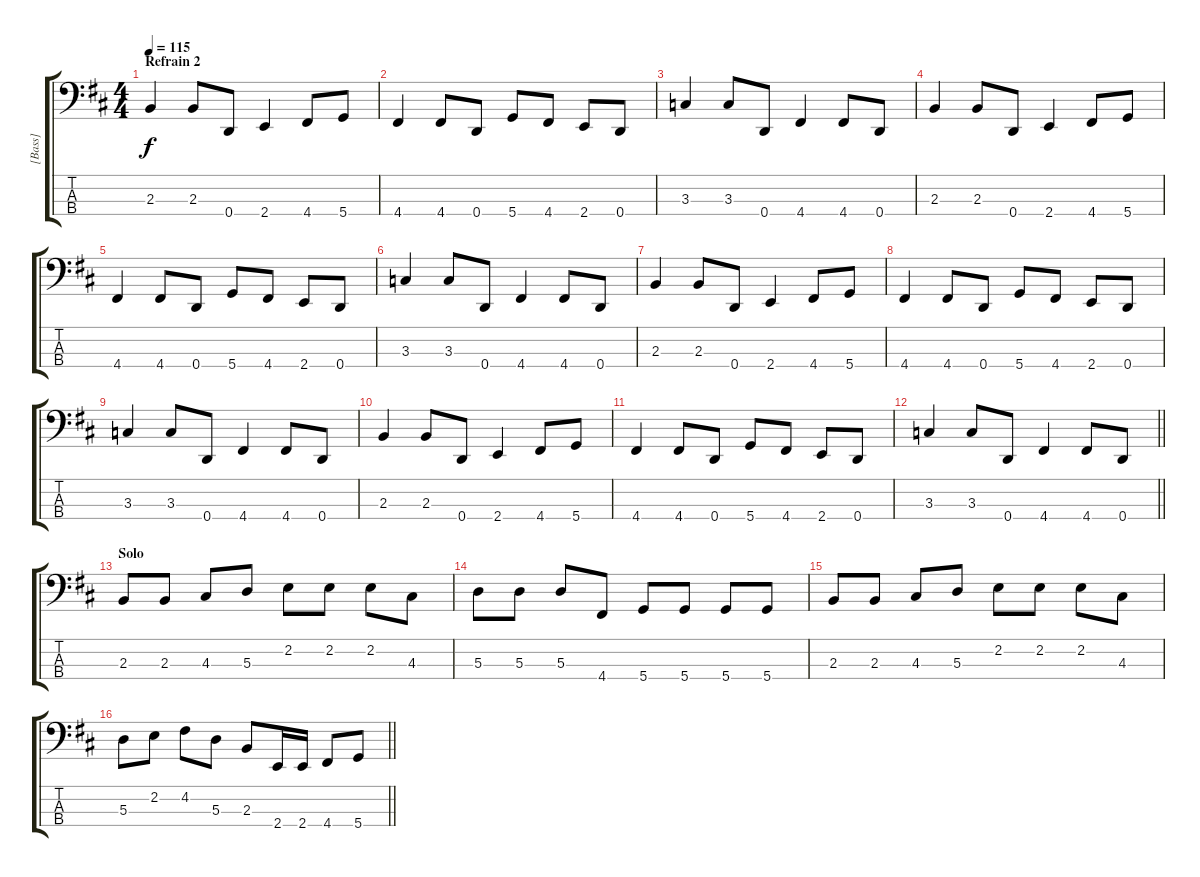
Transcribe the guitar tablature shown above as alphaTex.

\track ("[Bass]" "[Bass]") {instrument electricbassfinger}
\staff {score tabs}
\tuning (G2 D2 A1 D1) {hide}
\ts (4 4)
\section ("" "Refrain 2")
\tempo 115
\clef f4
\ks bminor
2.3.4{dy f} 2.3.8 0.4.8 2.4.4 4.4.8 5.4.8 |
4.4.4 4.4.8 0.4.8 5.4.8 4.4.8 2.4.8 0.4.8 |
3.3.4 3.3.8 0.4.8 4.4.4 4.4.8 0.4.8 |
2.3.4 2.3.8 0.4.8 2.4.4 4.4.8 5.4.8 |
4.4.4 4.4.8 0.4.8 5.4.8 4.4.8 2.4.8 0.4.8 |
3.3.4 3.3.8 0.4.8 4.4.4 4.4.8 0.4.8 |
2.3.4 2.3.8 0.4.8 2.4.4 4.4.8 5.4.8 |
4.4.4 4.4.8 0.4.8 5.4.8 4.4.8 2.4.8 0.4.8 |
3.3.4 3.3.8 0.4.8 4.4.4 4.4.8 0.4.8 |
2.3.4 2.3.8 0.4.8 2.4.4 4.4.8 5.4.8 |
4.4.4 4.4.8 0.4.8 5.4.8 4.4.8 2.4.8 0.4.8 |
\barLineRight lightlight
3.3.4 3.3.8 0.4.8 4.4.4 4.4.8 0.4.8 |
\section ("" "Solo")
2.3.8 2.3.8 4.3.8 5.3.8 2.2.8 2.2.8 2.2.8 4.3.8 |
5.3.8 5.3.8 5.3.8 4.4.8 5.4.8 5.4.8 5.4.8 5.4.8 |
2.3.8 2.3.8 4.3.8 5.3.8 2.2.8 2.2.8 2.2.8 4.3.8 |
\barLineRight lightlight
5.3.8 2.2.8 4.2.8 5.3.8 2.3.8 2.4.16 2.4.16 4.4.8 5.4.8
